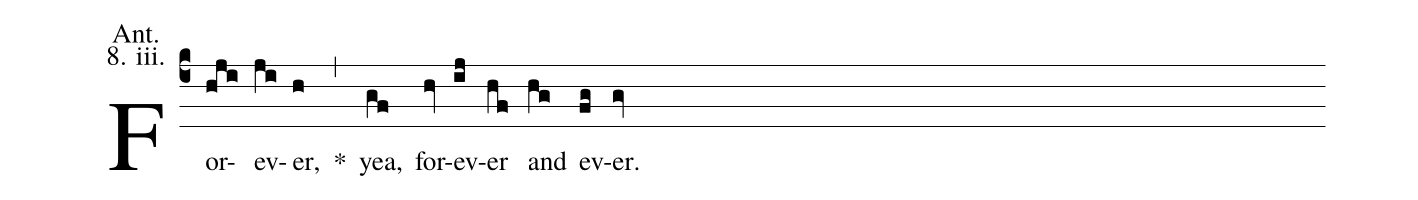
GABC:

annotation: Ant.;
annotation: 8. iii.;
%%
(c4) For(hji)ev(ji)er,(h) <sp>*</sp>(,) yea,(gf) for(hv)ev(ij)er(hf) and(hg) ev(fg)er.(gv)
